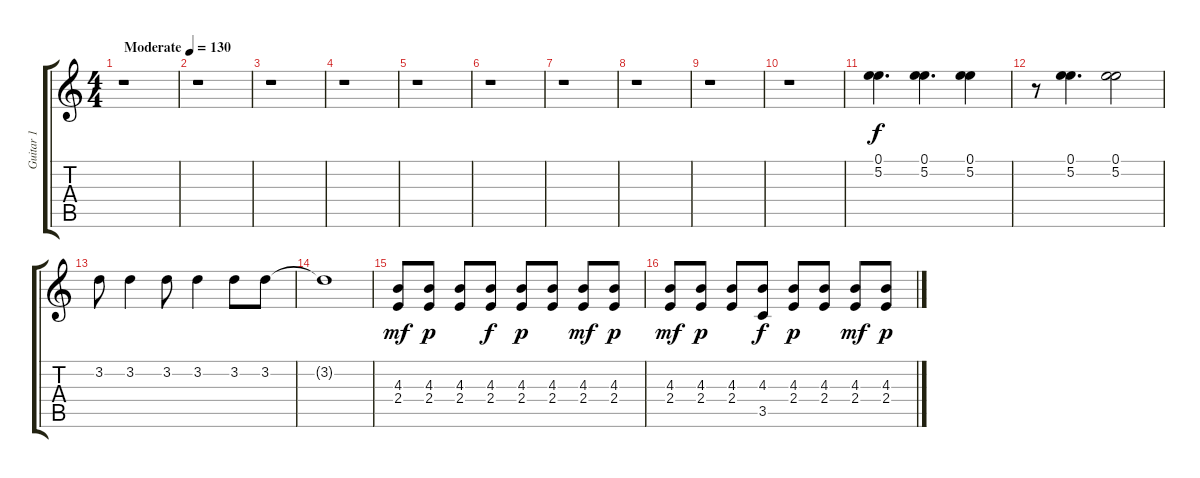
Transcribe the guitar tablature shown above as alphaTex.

\track ("Guitar 1" "Guitar 1") {instrument acousticguitarnylon}
\staff {score tabs}
\tuning (E4 B3 G3 D3 A2 E2) {hide}
\ts (4 4)
\tempo (130 "Moderate")
\clef g2
\ks c
r.1{dy f instrument acousticguitarnylon} |
r.1 |
r.1 |
r.1 |
r.1 |
r.1 |
r.1 |
r.1 |
r.1 |
r.1 |
(0.1 5.2).4{d} (0.1 5.2).4{d} (0.1 5.2).4 |
r.8 (0.1 5.2).4{d} (0.1 5.2).2 |
3.2.8 3.2.4 3.2.8 3.2.4 3.2.8 3.2.8 |
3.2{t}.1 |
(4.3 2.4).8{dy mf} (4.3 2.4).8{dy p} (4.3 2.4).8 (4.3 2.4).8{dy f} (4.3 2.4).8{dy p} (4.3 2.4).8 (4.3 2.4).8{dy mf} (4.3 2.4).8{dy p} |
(4.3 2.4).8{dy mf} (4.3 2.4).8{dy p} (4.3 2.4).8 (4.3 3.5).8{dy f} (4.3 2.4).8{dy p} (4.3 2.4).8 (4.3 2.4).8{dy mf} (4.3 2.4).8{dy p}
